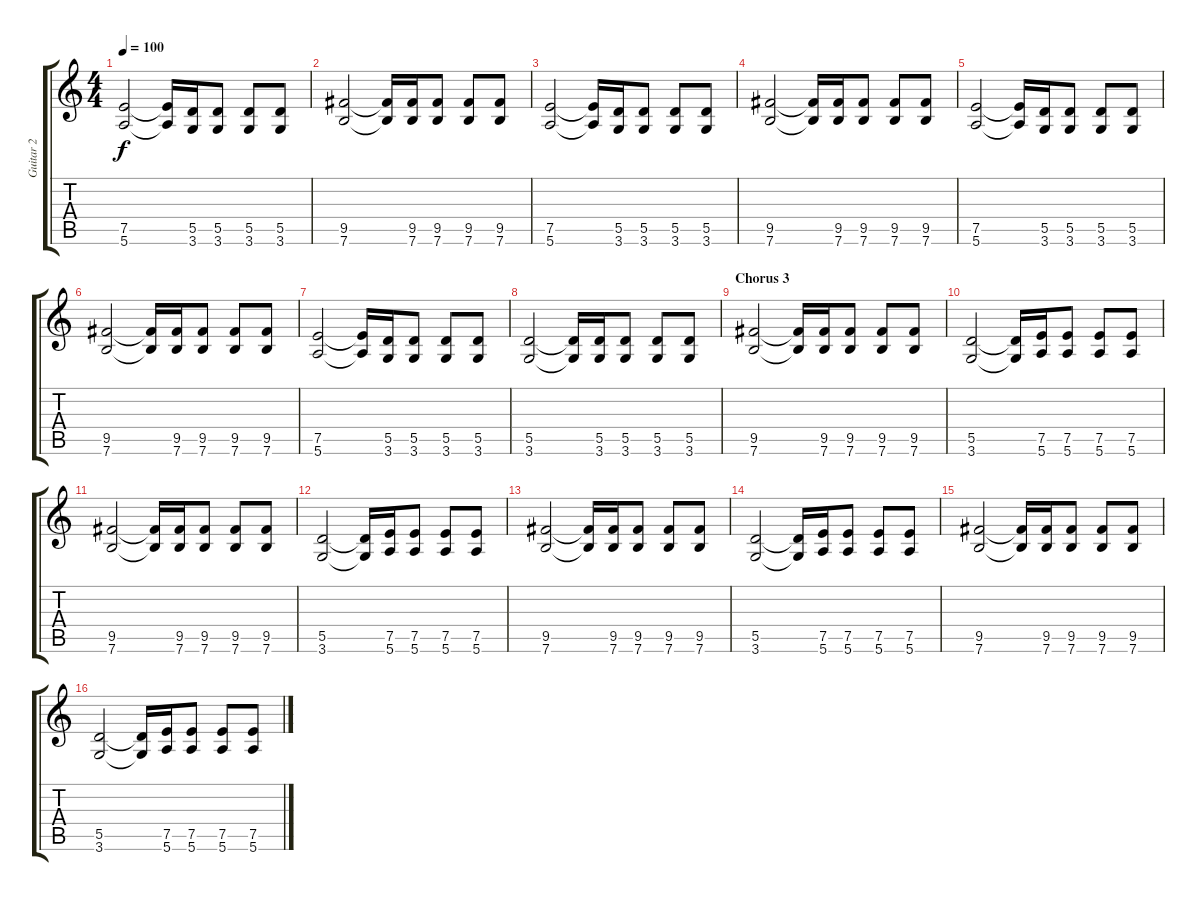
\track ("Guitar 2" "Guitar 2") {instrument electricguitarjazz}
\staff {score tabs}
\tuning (E4 B3 G3 D3 A2 E2) {hide}
\ts (4 4)
\tempo 100
\clef g2
\ks c
(7.5 5.6).2{dy f instrument overdrivenguitar} (7.5{t} 5.6{t}).16 (5.5 3.6).16 (5.5 3.6).8 (5.5 3.6).8 (5.5 3.6).8 |
(9.5 7.6).2{instrument overdrivenguitar} (9.5{t} 7.6{t}).16 (9.5 7.6).16 (9.5 7.6).8 (9.5 7.6).8 (9.5 7.6).8 |
(7.5 5.6).2{instrument overdrivenguitar} (7.5{t} 5.6{t}).16 (5.5 3.6).16 (5.5 3.6).8 (5.5 3.6).8 (5.5 3.6).8 |
(9.5 7.6).2{instrument overdrivenguitar} (9.5{t} 7.6{t}).16 (9.5 7.6).16 (9.5 7.6).8 (9.5 7.6).8 (9.5 7.6).8 |
(7.5 5.6).2{instrument overdrivenguitar} (7.5{t} 5.6{t}).16 (5.5 3.6).16 (5.5 3.6).8 (5.5 3.6).8 (5.5 3.6).8 |
(9.5 7.6).2{instrument overdrivenguitar} (9.5{t} 7.6{t}).16 (9.5 7.6).16 (9.5 7.6).8 (9.5 7.6).8 (9.5 7.6).8 |
(7.5 5.6).2{instrument overdrivenguitar} (7.5{t} 5.6{t}).16 (5.5 3.6).16 (5.5 3.6).8 (5.5 3.6).8 (5.5 3.6).8 |
(5.5 3.6).2{instrument overdrivenguitar} (5.5{t} 3.6{t}).16 (5.5 3.6).16 (5.5 3.6).8 (5.5 3.6).8 (5.5 3.6).8 |
\section ("" "Chorus 3")
(9.5 7.6).2{instrument overdrivenguitar} (9.5{t} 7.6{t}).16 (9.5 7.6).16 (9.5 7.6).8 (9.5 7.6).8 (9.5 7.6).8 |
(5.5 3.6).2{instrument overdrivenguitar} (5.5{t} 3.6{t}).16 (7.5 5.6).16 (7.5 5.6).8 (7.5 5.6).8 (7.5 5.6).8 |
(9.5 7.6).2{instrument overdrivenguitar} (9.5{t} 7.6{t}).16 (9.5 7.6).16 (9.5 7.6).8 (9.5 7.6).8 (9.5 7.6).8 |
(5.5 3.6).2{instrument overdrivenguitar} (5.5{t} 3.6{t}).16 (7.5 5.6).16 (7.5 5.6).8 (7.5 5.6).8 (7.5 5.6).8 |
(9.5 7.6).2{instrument overdrivenguitar} (9.5{t} 7.6{t}).16 (9.5 7.6).16 (9.5 7.6).8 (9.5 7.6).8 (9.5 7.6).8 |
(5.5 3.6).2{instrument overdrivenguitar} (5.5{t} 3.6{t}).16 (7.5 5.6).16 (7.5 5.6).8 (7.5 5.6).8 (7.5 5.6).8 |
(9.5 7.6).2{instrument overdrivenguitar} (9.5{t} 7.6{t}).16 (9.5 7.6).16 (9.5 7.6).8 (9.5 7.6).8 (9.5 7.6).8 |
(5.5 3.6).2{instrument overdrivenguitar} (5.5{t} 3.6{t}).16 (7.5 5.6).16 (7.5 5.6).8 (7.5 5.6).8 (7.5 5.6).8
